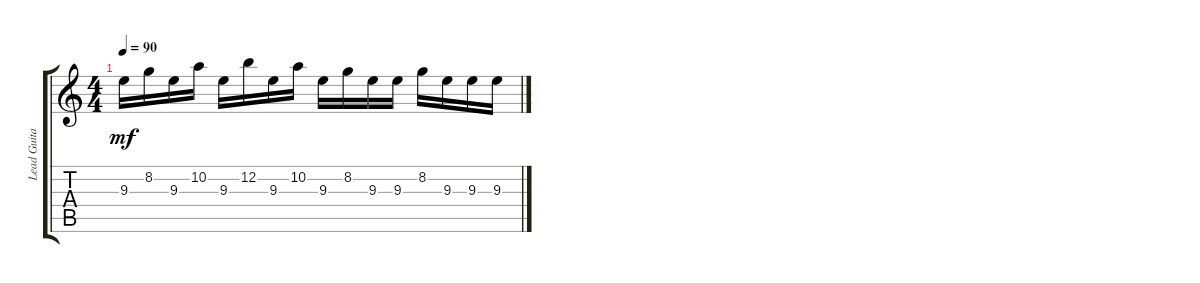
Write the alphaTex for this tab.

\track ("Lead Guitar" "Lead Guita") {instrument overdrivenguitar}
\staff {score tabs}
\tuning (E4 B3 G3 D3 A2 E2) {hide}
\ts (4 4)
\tempo 90
\clef g2
\ks c
9.3.16{dy mf} 8.2.16 9.3.16 10.2.16 9.3.16 12.2.16 9.3.16 10.2.16 9.3.16 8.2.16 9.3.16 9.3.16 8.2.16 9.3.16 9.3.16 9.3.16
